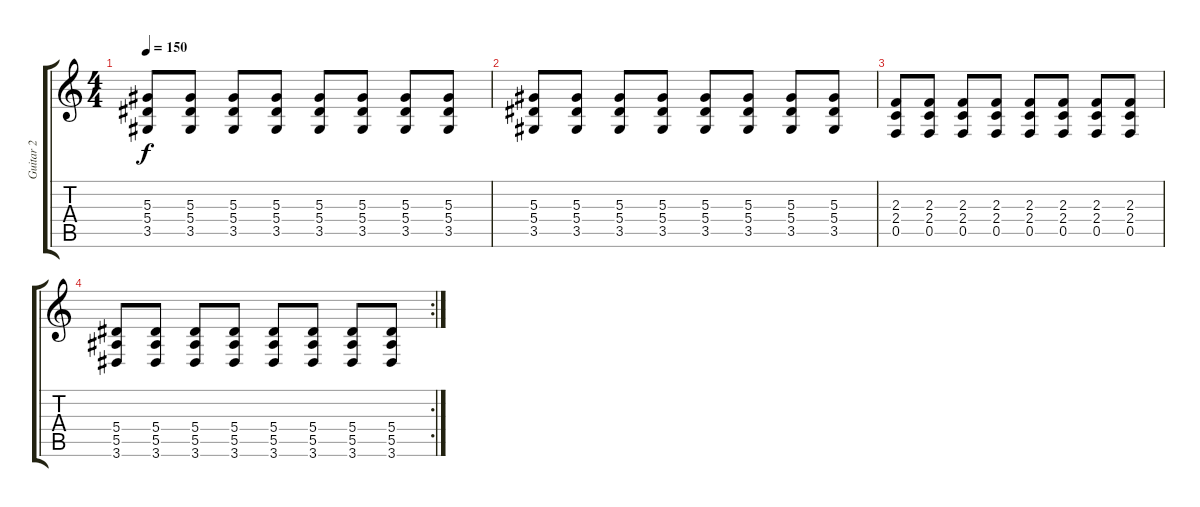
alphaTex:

\track ("Guitar 2" "Guitar 2") {instrument distortionguitar}
\staff {score tabs}
\tuning (C4 G3 Eb3 Bb2 F2 C2) {hide}
\ts (4 4)
\tempo 150
\clef g2
\ks c
(5.3 5.4 3.5).8{dy f} (5.3 5.4 3.5).8 (5.3 5.4 3.5).8 (5.3 5.4 3.5).8 (5.3 5.4 3.5).8 (5.3 5.4 3.5).8 (5.3 5.4 3.5).8 (5.3 5.4 3.5).8 |
(5.3 5.4 3.5).8 (5.3 5.4 3.5).8 (5.3 5.4 3.5).8 (5.3 5.4 3.5).8 (5.3 5.4 3.5).8 (5.3 5.4 3.5).8 (5.3 5.4 3.5).8 (5.3 5.4 3.5).8 |
(2.3 2.4 0.5).8 (2.3 2.4 0.5).8 (2.3 2.4 0.5).8 (2.3 2.4 0.5).8 (2.3 2.4 0.5).8 (2.3 2.4 0.5).8 (2.3 2.4 0.5).8 (2.3 2.4 0.5).8 |
\rc 2
(5.4 5.5 3.6).8 (5.4 5.5 3.6).8 (5.4 5.5 3.6).8 (5.4 5.5 3.6).8 (5.4 5.5 3.6).8 (5.4 5.5 3.6).8 (5.4 5.5 3.6).8 (5.4 5.5 3.6).8
